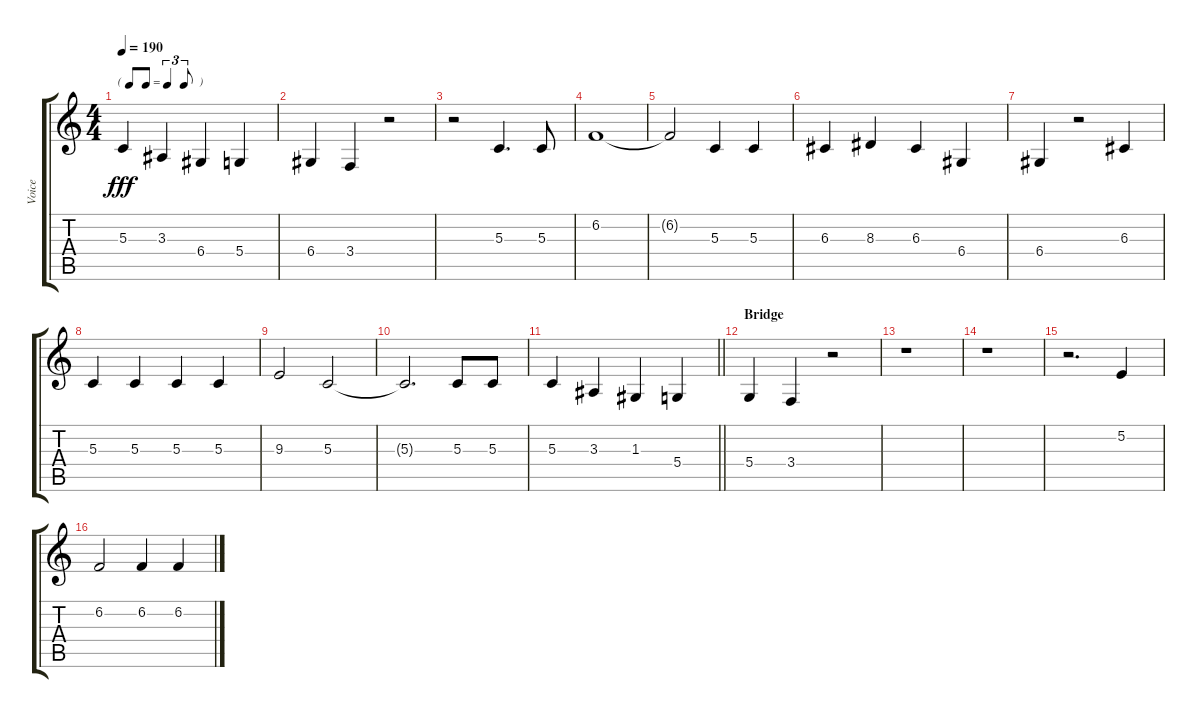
\track ("Voice" "Voice") {instrument lead6voice}
\staff {score tabs}
\tuning (E4 B3 G3 D3 A2 E2) {hide}
\ts (4 4)
\tf triplet8th
\tempo 190
\clef g2
\ks c
5.3{t}.4{dy fff} 3.3.4 6.4.4 5.4.4 |
6.4.4 3.4.4 r.2 |
r.2 5.3.4{d} 5.3.8 |
6.2.1 |
6.2{t}.2 5.3.4 5.3.4 |
6.3.4 8.3.4 6.3.4 6.4.4 |
6.4.4 r.2 6.3.4 |
5.3.4 5.3.4 5.3.4 5.3.4 |
9.3.2 5.3.2 |
5.3{t}.2{d} 5.3.8 5.3.8 |
\barLineRight lightlight
5.3.4 3.3.4 1.3.4 5.4.4 |
\section ("" "Bridge")
5.4.4 3.4.4 r.2 |
r.1 |
r.1 |
r.2{d} 5.2.4 |
6.2.2 6.2.4 6.2.4
